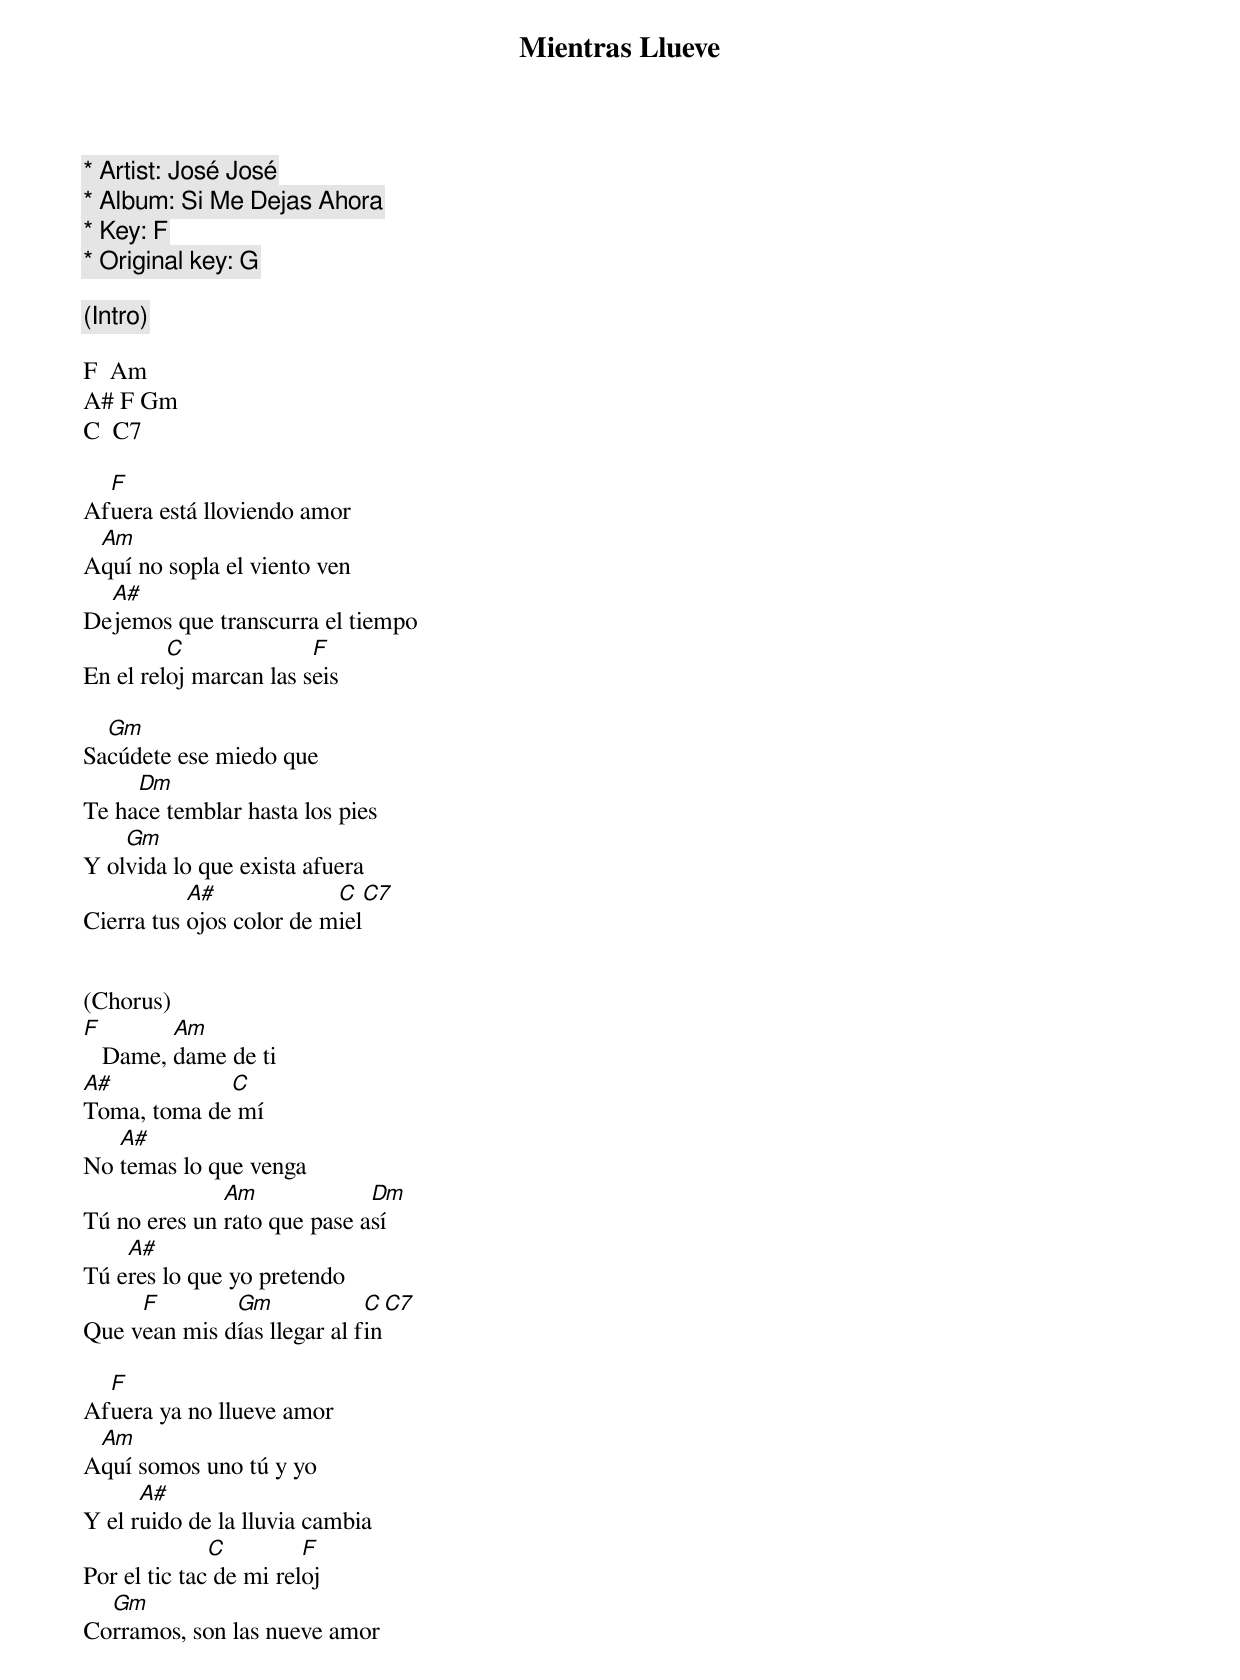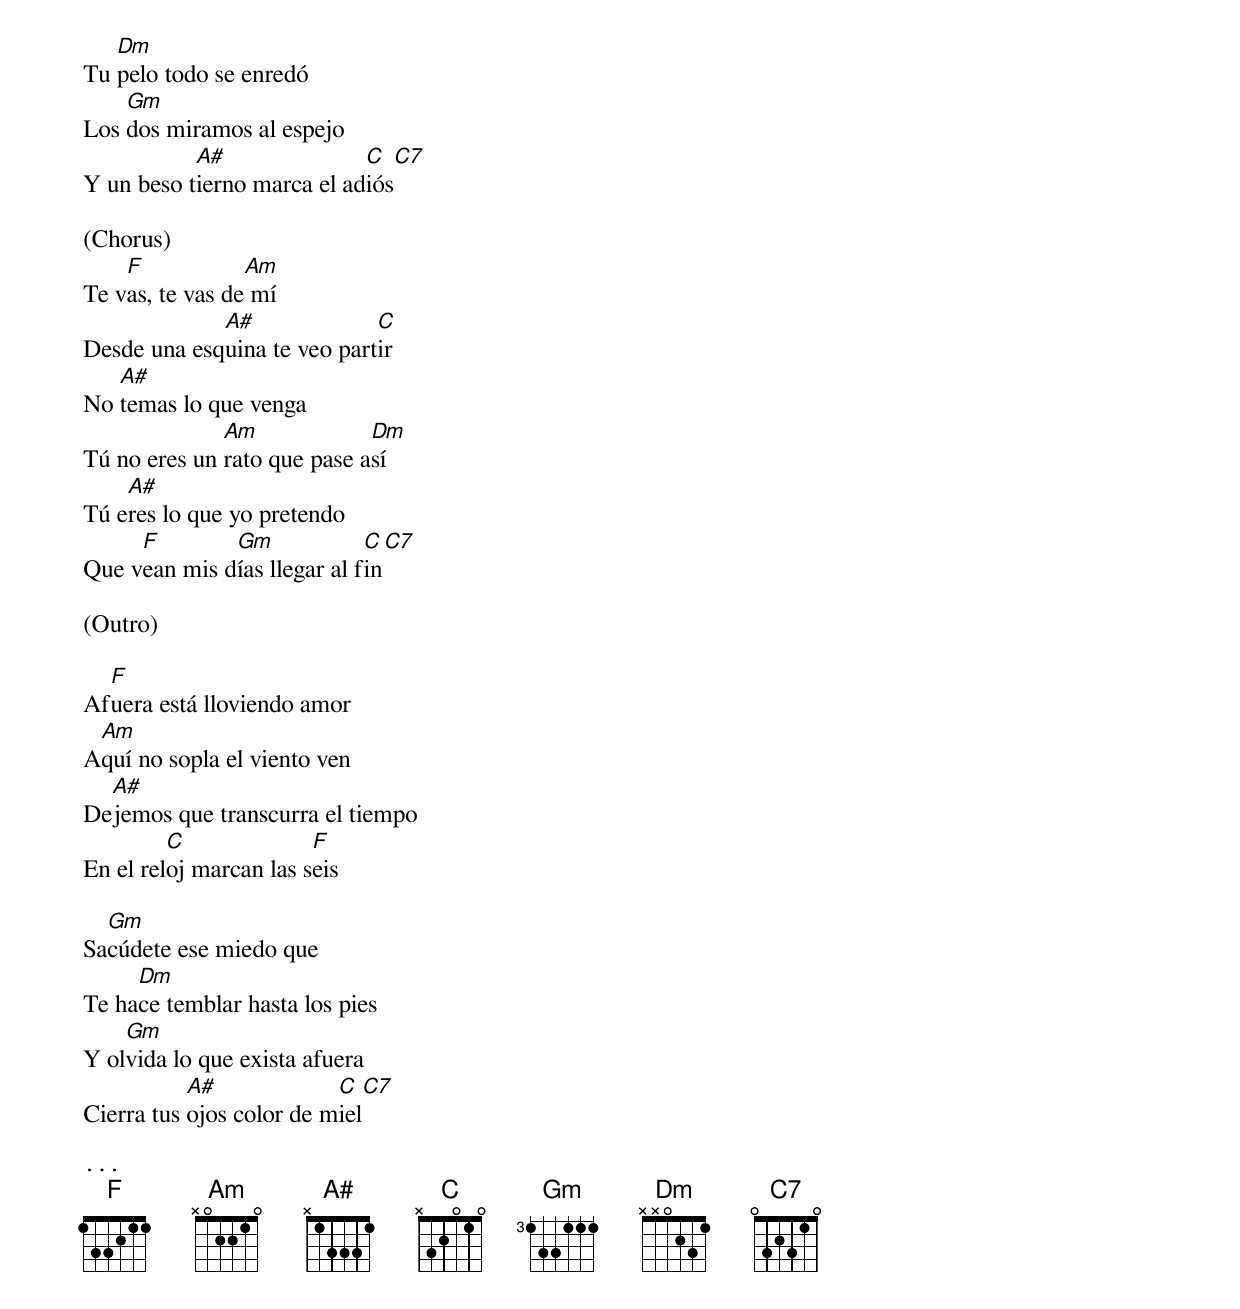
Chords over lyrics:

Mientras Llueve

* Artist: José José
* Album: Si Me Dejas Ahora
* Key: F
* Original key: G

(Intro)

F  Am
A# F Gm
C  C7

  F
Afuera está lloviendo amor
 Am
Aquí no sopla el viento ven
  A#
Dejemos que transcurra el tiempo
         C              F
En el reloj marcan las seis

  Gm
Sacúdete ese miedo que
     Dm
Te hace temblar hasta los pies
    Gm
Y olvida lo que exista afuera
           A#             C   C7
Cierra tus ojos color de miel


(Chorus)
F        Am
   Dame, dame de ti
A#           C
Toma, toma de mí
   A#
No temas lo que venga
              Am             Dm
Tú no eres un rato que pase así
    A#
Tú eres lo que yo pretendo
     F        Gm             C  C7
Que vean mis días llegar al fin

  F
Afuera ya no llueve amor
 Am
Aquí somos uno tú y yo
      A#
Y el ruido de la lluvia cambia
              C         F
Por el tic tac de mi reloj
  Gm
Corramos, son las nueve amor
   Dm
Tu pelo todo se enredó
    Gm
Los dos miramos al espejo
           A#               C   C7
Y un beso tierno marca el adiós

(Chorus)
    F            Am
Te vas, te vas de mí
             A#              C
Desde una esquina te veo partir
   A#
No temas lo que venga
              Am             Dm
Tú no eres un rato que pase así
    A#
Tú eres lo que yo pretendo
     F        Gm             C  C7
Que vean mis días llegar al fin

(Outro)

  F
Afuera está lloviendo amor
 Am
Aquí no sopla el viento ven
  A#
Dejemos que transcurra el tiempo
         C              F
En el reloj marcan las seis

  Gm
Sacúdete ese miedo que
     Dm
Te hace temblar hasta los pies
    Gm
Y olvida lo que exista afuera
           A#             C   C7
Cierra tus ojos color de miel

...
